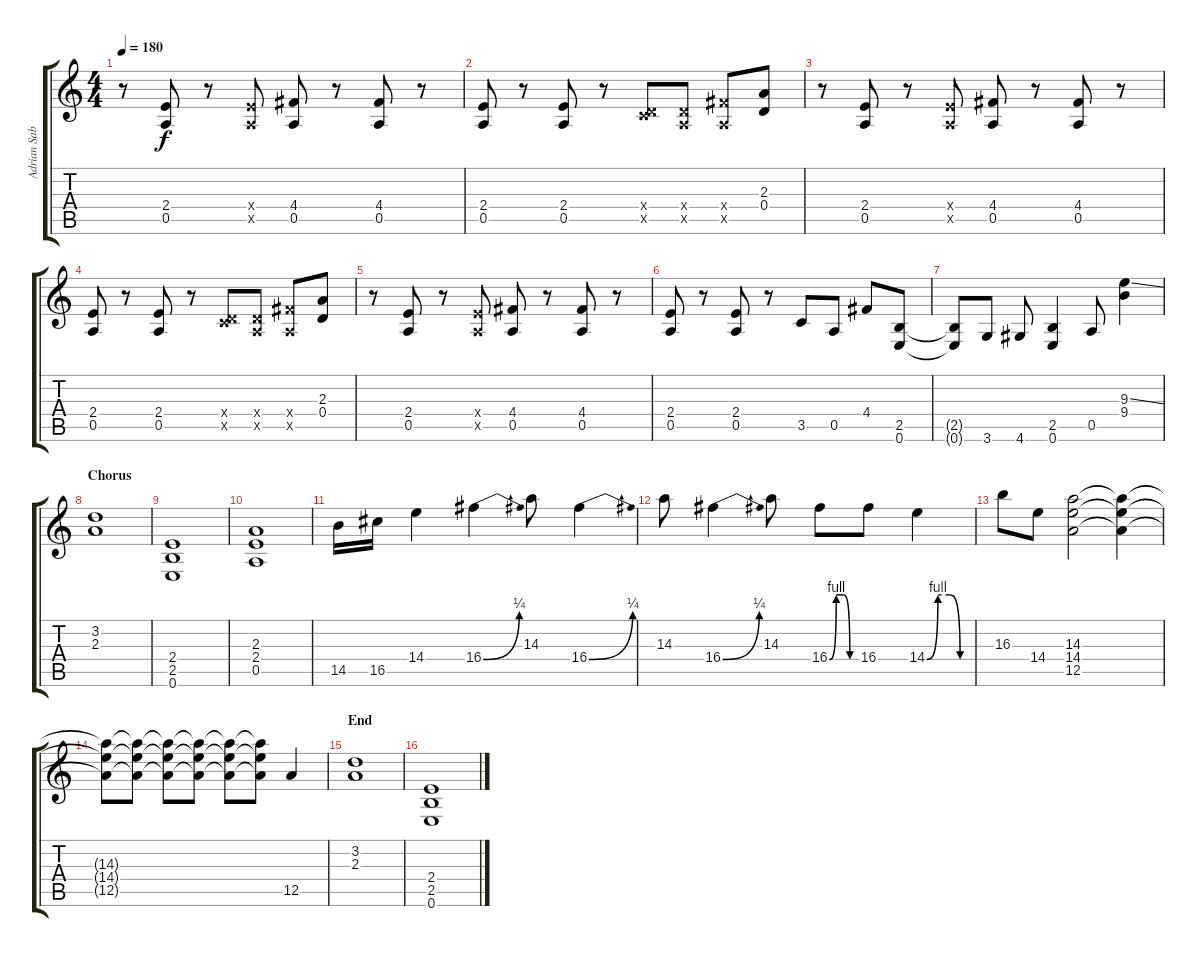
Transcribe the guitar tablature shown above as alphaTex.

\track ("Adrian Sabbath" "Adrian Sab") {instrument distortionguitar}
\staff {score tabs}
\tuning (E4 B3 G3 D3 A2 E2) {hide}
\ts (4 4)
\tempo 180
\clef g2
\ks c
r.8{dy f} (2.4 0.5).8 r.8 (2.4{x} 0.5{x}).8 (4.4 0.5).8 r.8 (4.4 0.5).8 r.8 |
(2.4 0.5).8 r.8 (2.4 0.5).8 r.8 (0.4{x} 3.5{x}).8 (0.4{x} 0.5{x}).8 (4.4{x} 0.5{x}).8 (2.3 0.4).8 |
r.8 (2.4 0.5).8 r.8 (2.4{x} 0.5{x}).8 (4.4 0.5).8 r.8 (4.4 0.5).8 r.8 |
(2.4 0.5).8 r.8 (2.4 0.5).8 r.8 (0.4{x} 3.5{x}).8 (0.4{x} 0.5{x}).8 (4.4{x} 0.5{x}).8 (2.3 0.4).8 |
r.8 (2.4 0.5).8 r.8 (2.4{x} 0.5{x}).8 (4.4 0.5).8 r.8 (4.4 0.5).8 r.8 |
(2.4 0.5).8 r.8 (2.4 0.5).8 r.8 3.5.8 0.5.8 4.4.8 (2.5 0.6).8 |
(2.5{t} 0.6{t}).8 3.6.8 4.6.8 (2.5 0.6).4 0.5.8 (9.3{ss} 9.4).4 |
\section ("" "Chorus")
(3.2 2.3).1 |
(2.4 2.5 0.6).1 |
(2.3 2.4 0.5).1 |
14.5.16 16.5.16 14.4.4 16.4{be (bend 0 0 60 1)}.4 14.3.8 16.4{be (bend 0 0 60 1)}.4 |
14.3.8 16.4{be (bend 0 0 60 1)}.4 14.3.8 16.4{be (custom 0 0 15 4 30 4 45 0 60 0)}.8 16.4.8 14.4{be (custom 0 0 15 4 30 4 45 0 60 0)}.4 |
16.3.8 14.4.8 (14.3 14.4 12.5).2 (14.3{t} 14.4{t} 12.5{t}).4 |
(14.3{t} 14.4{t} 12.5{t}).8 (14.3{t} 14.4{t} 12.5{t}).8 (14.3{t} 14.4{t} 12.5{t}).8 (14.3{t} 14.4{t} 12.5{t}).8 (14.3{t} 14.4{t} 12.5{t}).8 (14.3{t} 14.4{t} 12.5{t}).8 12.5.4 |
\section ("" "End")
(3.2 2.3).1 |
(2.4 2.5 0.6).1
